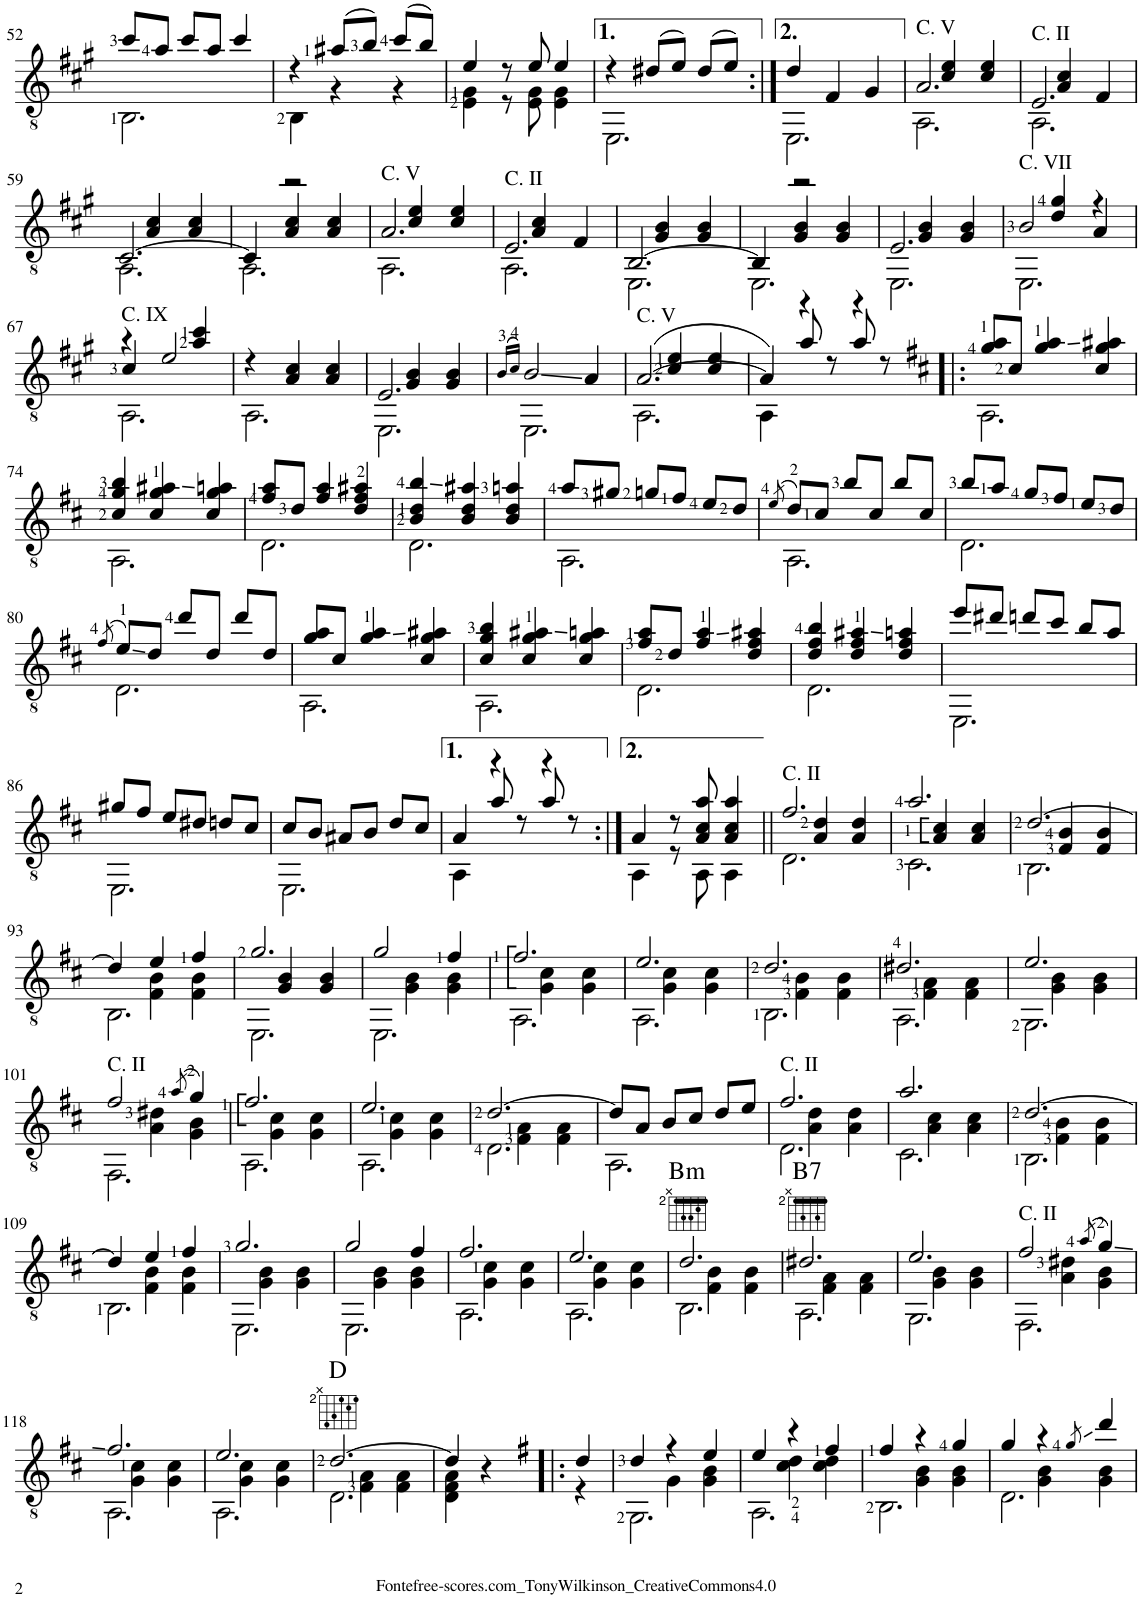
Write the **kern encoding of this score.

**kern	**harte
*part1	*part1
*staff1	*
*I"Guitar	*
*I'Guit.	*
!!LO:PB:g=z
*clefGv2	*
*k[f#c#g#]	*
*M3/4	*
=52	=52
*^	*
8cc#/L	2.BB\	.
8a/J	.	.
8cc#/L	.	.
8a/J	.	.
4cc#/	.	.
=53	=53	=53
4r	4BB\	.
(8a#X/L	4r	.
8b/J)	.	.
(8cc#/L	4r	.
8b/J)	.	.
=54	=54	=54
4e/	4E\ 4G#\	.
8r	8r	.
8e/	8E\ 8G#\	.
4e/	4E\ 4G#\	.
=55	=55	=55
4r	2.EE\	.
(8d#X/L	.	.
8e/J)	.	.
(8d#/L	.	.
8e/J)	.	.
=56:|!	=56:|!	=56:|!
4d/	2.EE\	.
4F#/	.	.
4G#/	.	.
=57	=57	=57
*	*^	*
!LO:TX:a:t=C. V	!	!	!
2.A/	2.AA\	4ryy	.
.	.	4c#/ 4e/	.
.	.	4c#/ 4e/	.
=58	=58	=58	=58
!LO:TX:a:t=C. II	!	!	!
2.E/	2.AA\	4ryy	.
.	.	4A/ 4c#/	.
.	.	4F#/	.
!!LO:LB:g=z	!!	!!
=59	=59	=59	=59
[2.C#/	2.AA\	4ryy	.
.	.	4A/ 4c#/	.
.	.	4A/ 4c#/	.
=60	=60	=60	=60
4C#/]	2.AA\	4ryy	.
2r	.	4A/ 4c#/	.
.	.	4A/ 4c#/	.
=61	=61	=61	=61
!LO:TX:a:t=C. V	!	!	!
2.A/	2.AA\	4ryy	.
.	.	4c#/ 4e/	.
.	.	4c#/ 4e/	.
=62	=62	=62	=62
!LO:TX:a:t=C. II	!	!	!
2.E/	2.AA\	4ryy	.
.	.	4A/ 4c#/	.
.	.	4F#/	.
=63	=63	=63	=63
[2.BB/	2.EE\	4ryy	.
.	.	4G#/ 4B/	.
.	.	4G#/ 4B/	.
=64	=64	=64	=64
4BB/]	2.EE\	4ryy	.
2r	.	4G#/ 4B/	.
.	.	4G#/ 4B/	.
=65	=65	=65	=65
2.E/	2.EE\	4ryy	.
.	.	4G#/ 4B/	.
.	.	4G#/ 4B/	.
=66	=66	=66	=66
!LO:TX:a:t=C. VII	!	!	!
2B/	2.EE\	4ryy	.
.	.	4d/ 4g#/	.
4r	.	4A/	.
!!LO:LB:g=z	!!	!!
=67	=67	=67	=67
!LO:TX:a:t=C. IX	!	!	!
4r	2.AA\	4c#/	.
2e/	.	4ryy	.
.	.	4a/ 4cc#/	.
*	*v	*v	*
=68	=68	=68
4r	2.AA\	.
4A/ 4c#/	.	.
4A/ 4c#/	.	.
=69	=69	=69
*	*^	*
2.E/	2.EE\	4ryy	.
.	.	4G#/ 4B/	.
.	.	4G#/ 4B/	.
*v	*v	*v	*
=70	=70
(16qB/LL	.
16qc#/JJ)	.
*^	*
2B/	2.EE\	.
4A/	.	.
=71	=71	=71
*	*^	*
!LO:TX:a:t=C. V	!	!	!
([2.A/	2.AA\	4ryy	.
.	.	4c#/ 4e/	.
.	.	4c#/ 4e/	.
=72	=72	=72	=72
4A/])	4AA\	4ryy	.
4r	2ryy	8a/	.
.	.	8r	.
4r	.	8a/	.
.	.	8r	.
*v	*v	*v	*
=73!|:	=73!|:
*k[f#c#]	*
*^	*
8g/ 8a/L	2.AA\	.
8c#/J	.	.
4g/ 4a/	.	.
4c#/ 4g/ 4a#X/	.	.
!!LO:LB:g=z	!!
=74	=74	=74
4c#/ 4g/ 4b/	2.AA\	.
4c#/ 4g/ 4a#X/	.	.
4c#/ 4g/ 4an/	.	.
=75	=75	=75
8f#/ 8a/L	2.D\	.
8d/J	.	.
4f#/ 4a/	.	.
4d/ 4f#/ 4a#X/	.	.
=76	=76	=76
4B/ 4d/ 4b/	2.D\	.
4B/ 4d/ 4a#X/	.	.
4B/ 4d/ 4an/	.	.
=77	=77	=77
8a/L	2.AA\	.
8g#X/J	.	.
8gn/L	.	.
8f#/J	.	.
8e/L	.	.
8d/J	.	.
=78	=78	=78
(8qe/	.	.
8d/L)	2.AA\	.
8c#/J	.	.
8b/L	.	.
8c#/J	.	.
8b/L	.	.
8c#/J	.	.
=79	=79	=79
8b/L	2.D\	.
8a/J	.	.
8g/L	.	.
8f#/J	.	.
8e/L	.	.
8d/J	.	.
!!LO:LB:g=z	!!
=80	=80	=80
(8qf#/	.	.
8e/L)	2.D\	.
8d/J	.	.
8dd/L	.	.
8d/J	.	.
8dd/L	.	.
8d/J	.	.
=81	=81	=81
8g/ 8a/L	2.AA\	.
8c#/J	.	.
4g/ 4a/	.	.
4c#/ 4g/ 4a#X/	.	.
=82	=82	=82
4c#/ 4g/ 4b/	2.AA\	.
4c#/ 4g/ 4a#X/	.	.
4c#/ 4g/ 4an/	.	.
=83	=83	=83
8f#/ 8a/L	2.D\	.
8d/J	.	.
4f#/ 4a/	.	.
4d/ 4f#/ 4a#X/	.	.
=84	=84	=84
4d/ 4f#/ 4b/	2.D\	.
4d/ 4f#/ 4a#X/	.	.
4d/ 4f#/ 4an/	.	.
=85	=85	=85
8ee/L	2.EE\	.
8dd#X/J	.	.
8ddn/L	.	.
8cc#/J	.	.
8b/L	.	.
8a/J	.	.
!!LO:LB:g=z	!!
=86	=86	=86
8g#X/L	2.EE\	.
8f#/J	.	.
8e/L	.	.
8d#X/J	.	.
8dn/L	.	.
8c#/J	.	.
=87	=87	=87
8c#/L	2.EE\	.
8B/J	.	.
8A#X/L	.	.
8B/J	.	.
8d/L	.	.
8c#/J	.	.
=88	=88	=88
*	*^	*
4A/	4AA\	4ryy	.
4r	2ryy	8a/	.
.	.	8r	.
4r	.	8a/	.
.	.	8r	.
*	*v	*v	*
=89:|!	=89:|!	=89:|!
4A/	4AA\	.
8r	8r	.
8A/ 8c#/ 8a/	8AA\	.
4A/ 4c#/ 4a/	4AA\	.
=90||	=90||	=90||
*	*^	*
!LO:TX:a:t=C. II	!	!	!
2.f#/	2.D\	4ryy	.
.	.	4A/ 4d/	.
.	.	4A/ 4d/	.
=91	=91	=91	=91
2.a/	2.C#\	4ryy	.
.	.	4A/ 4c#/	.
.	.	4A/ 4c#/	.
=92	=92	=92	=92
[2.d/	2.BB\	4ryy	.
.	.	4F#/ 4B/	.
.	.	4F#/ 4B/	.
!!LO:LB:g=z	!!	!!
=93	=93	=93	=93
4d/]	2.BB\	4ryy	.
4e/	.	4F#\ 4B\	.
4f#/	.	4F#\ 4B\	.
=94	=94	=94	=94
2.g/	2.EE\	4ryy	.
.	.	4G/ 4B/	.
.	.	4G/ 4B/	.
=95	=95	=95	=95
2g/	2.EE\	4ryy	.
.	.	4G\ 4B\	.
4f#/	.	4G\ 4B\	.
=96	=96	=96	=96
2.f#/	2.AA\	4ryy	.
.	.	4G\ 4c#\	.
.	.	4G\ 4c#\	.
=97	=97	=97	=97
2.e/	2.AA\	4ryy	.
.	.	4G\ 4c#\	.
.	.	4G\ 4c#\	.
=98	=98	=98	=98
2.d/	2.BB\	4ryy	.
.	.	4F#\ 4B\	.
.	.	4F#\ 4B\	.
=99	=99	=99	=99
2.d#X/	2.AA\	4ryy	.
.	.	4F#\ 4A\	.
.	.	4F#\ 4A\	.
=100	=100	=100	=100
2.e/	2.GG\	4ryy	.
.	.	4G\ 4B\	.
.	.	4G\ 4B\	.
!!LO:LB:g=z	!!	!!
=101	=101	=101	=101
!LO:TX:a:t=C. II	!	!	!
2f#/	2.FF#\	4ryy	.
.	.	4A\ 4d#X\	.
(8qa/	.	.	.
4g/)	.	4G\ 4B\	.
=102	=102	=102	=102
2.f#/	2.AA\	4ryy	.
.	.	4G\ 4c#\	.
.	.	4G\ 4c#\	.
=103	=103	=103	=103
2.e/	2.AA\	4ryy	.
.	.	4G\ 4c#\	.
.	.	4G\ 4c#\	.
=104	=104	=104	=104
[2.d/	2.D\	4ryy	.
.	.	4F#\ 4A\	.
.	.	4F#\ 4A\	.
*	*v	*v	*
=105	=105	=105
8d/L]	2.AA\	.
8A/J	.	.
8B/L	.	.
8c#/J	.	.
8d/L	.	.
8e/J	.	.
=106	=106	=106
*	*^	*
!LO:TX:a:t=C. II	!	!	!
2.f#/	2.D\	4ryy	.
.	.	4A\ 4d\	.
.	.	4A\ 4d\	.
=107	=107	=107	=107
2.a/	2.C#\	4ryy	.
.	.	4A\ 4c#\	.
.	.	4A\ 4c#\	.
=108	=108	=108	=108
[2.d/	2.BB\	4ryy	.
.	.	4F#\ 4B\	.
.	.	4F#\ 4B\	.
!!LO:LB:g=z	!!	!!
=109	=109	=109	=109
4d/]	2.BB\	4ryy	.
4e/	.	4F#\ 4B\	.
4f#/	.	4F#\ 4B\	.
=110	=110	=110	=110
2.g/	2.EE\	4ryy	.
.	.	4G\ 4B\	.
.	.	4G\ 4B\	.
=111	=111	=111	=111
2g/	2.EE\	4ryy	.
.	.	4G\ 4B\	.
4f#/	.	4G\ 4B\	.
=112	=112	=112	=112
2.f#/	2.AA\	4ryy	.
.	.	4G\ 4c#\	.
.	.	4G\ 4c#\	.
=113	=113	=113	=113
2.e/	2.AA\	4ryy	.
.	.	4G\ 4c#\	.
.	.	4G\ 4c#\	.
=114	=114	=114	=114
!	!	!	!LO:H:kt=m
2.d/	2.BB\	4ryy	B:min
.	.	4F#\ 4B\	.
.	.	4F#\ 4B\	.
=115	=115	=115	=115
!	!	!	!LO:H:kt=7
2.d#X/	2.AA\	4ryy	B:7
.	.	4F#\ 4A\	.
.	.	4F#\ 4A\	.
=116	=116	=116	=116
2.e/	2.GG\	4ryy	.
.	.	4G\ 4B\	.
.	.	4G\ 4B\	.
=117	=117	=117	=117
!LO:TX:a:t=C. II	!	!	!
2f#/	2.FF#\	4ryy	.
.	.	4A\ 4d#X\	.
(8qa/	.	.	.
4g/)	.	4G\ 4B\	.
!!LO:LB:g=z	!!	!!
=118	=118	=118	=118
2.f#/	2.AA\	4ryy	.
.	.	4G\ 4c#\	.
.	.	4G\ 4c#\	.
=119	=119	=119	=119
2.e/	2.AA\	4ryy	.
.	.	4G\ 4c#\	.
.	.	4G\ 4c#\	.
=120	=120	=120	=120
[2.d/	2.D\	4ryy	D:maj
.	.	4F#\ 4A\	.
.	.	4F#\ 4A\	.
*	*v	*v	*
=121	=121	=121
4d/]	4D\ 4F#\ 4A\	.
4r	4ryy	.
=122!|:	=122!|:	=122!|:
*k[f#]	*	*
4d/	4r	.
=123	=123	=123
*	*^	*
4d/	4ryy	2.GG\	.
4r	4G\	.	.
4e/	4G\ 4B\	.	.
=124	=124	=124	=124
4e/	4ryy	2.AA\	.
4r	4c\ 4d\	.	.
4f#/	4c\ 4d\	.	.
=125	=125	=125	=125
4f#/	4ryy	2.BB\	.
4r	4G\ 4B\	.	.
4g/	4G\ 4B\	.	.
=126	=126	=126	=126
4g/	4ryy	2.D\	.
4r	4G\ 4B\	.	.
8qg/	.	.	.
4dd/	4G\ 4B\	.	.
*v	*v	*v	*
=	=
*-	*-
